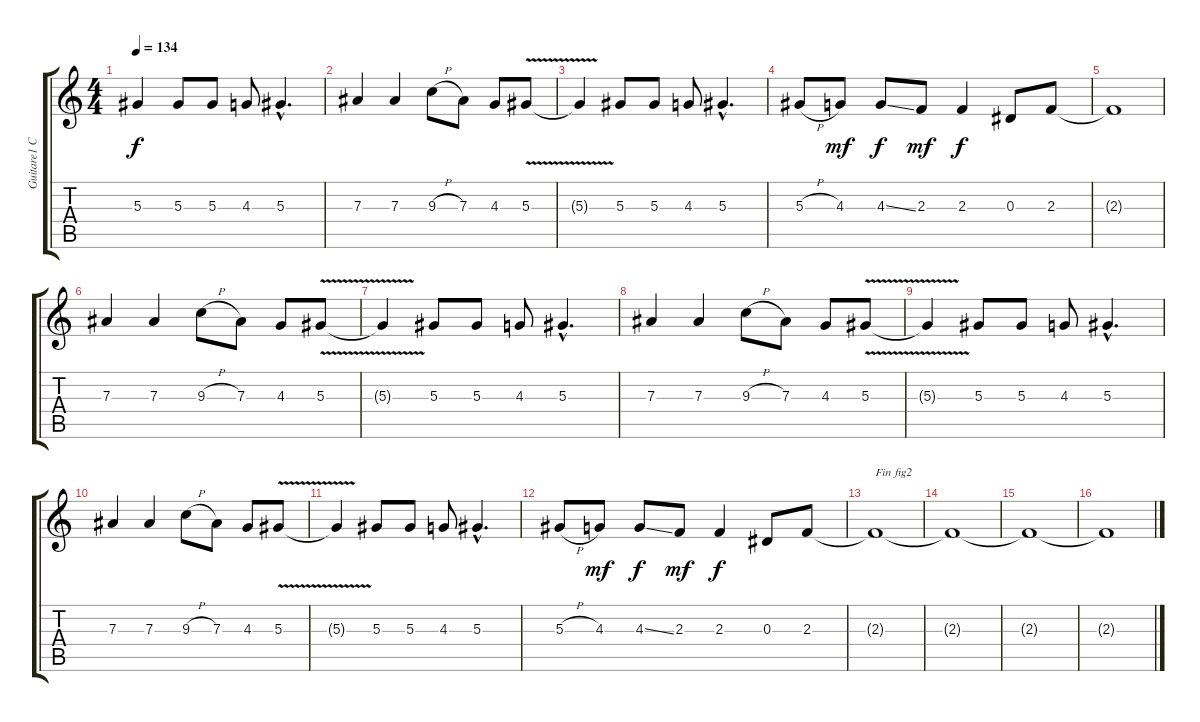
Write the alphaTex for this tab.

\track ("Guitare1 C " "Guitare1 C") {instrument distortionguitar}
\staff {score tabs}
\tuning (C4 G3 Eb3 Bb2 F2 C2) {hide}
\ts (4 4)
\tempo 134
\clef g2
\ks c
5.3{t}.4{dy f} 5.3.8 5.3.8 4.3.8 5.3{hac}.4{d} |
7.3.4 7.3.4 9.3{h}.8 7.3.8 4.3.8 5.3{v}.8 |
5.3{t}.4 5.3.8 5.3.8 4.3.8 5.3{hac}.4{d} |
5.3{h}.8 4.3.8{dy mf} 4.3{ss}.8{dy f} 2.3.8{dy mf} 2.3.4{dy f} 0.3.8 2.3.8 |
2.3{t}.1 |
7.3.4 7.3.4 9.3{h}.8 7.3.8 4.3.8 5.3{v}.8 |
5.3{t}.4 5.3.8 5.3.8 4.3.8 5.3{hac}.4{d} |
7.3.4 7.3.4 9.3{h}.8 7.3.8 4.3.8 5.3{v}.8 |
5.3{t}.4 5.3.8 5.3.8 4.3.8 5.3{hac}.4{d} |
7.3.4 7.3.4 9.3{h}.8 7.3.8 4.3.8 5.3{v}.8 |
5.3{t}.4 5.3.8 5.3.8 4.3.8 5.3{hac}.4{d} |
5.3{h}.8 4.3.8{dy mf} 4.3{ss}.8{dy f} 2.3.8{dy mf} 2.3.4{dy f} 0.3.8 2.3.8 |
2.3{t}.1{txt "Fin fig2"} |
2.3{t}.1 |
2.3{t}.1 |
2.3{t}.1
